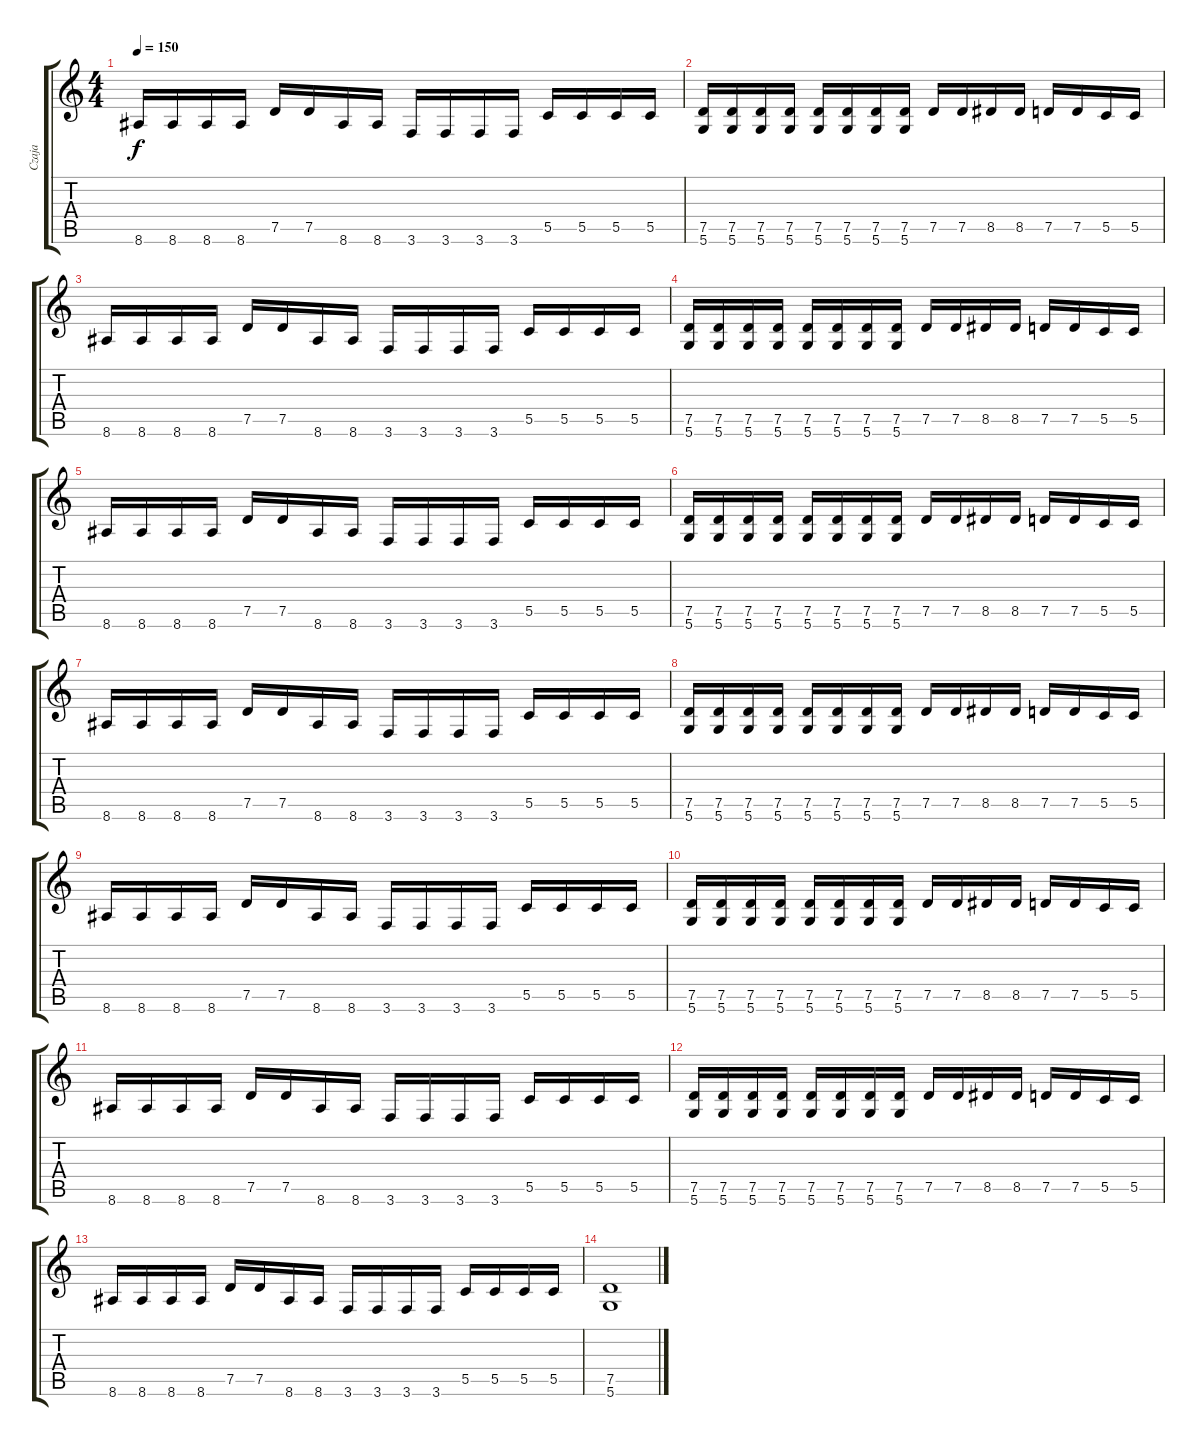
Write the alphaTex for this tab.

\track ("Czaja" "Czaja") {instrument distortionguitar}
\staff {score tabs}
\tuning (D4 A3 F3 C3 G2 D2) {hide}
\ts (4 4)
\tempo 150
\clef g2
\ks c
8.6.16{dy f} 8.6.16 8.6.16 8.6.16 7.5.16 7.5.16 8.6.16 8.6.16 3.6.16 3.6.16 3.6.16 3.6.16 5.5.16 5.5.16 5.5.16 5.5.16 |
(7.5 5.6).16 (7.5 5.6).16 (7.5 5.6).16 (7.5 5.6).16 (7.5 5.6).16 (7.5 5.6).16 (7.5 5.6).16 (7.5 5.6).16 7.5.16 7.5.16 8.5.16 8.5.16 7.5.16 7.5.16 5.5.16 5.5.16 |
8.6.16 8.6.16 8.6.16 8.6.16 7.5.16 7.5.16 8.6.16 8.6.16 3.6.16 3.6.16 3.6.16 3.6.16 5.5.16 5.5.16 5.5.16 5.5.16 |
(7.5 5.6).16 (7.5 5.6).16 (7.5 5.6).16 (7.5 5.6).16 (7.5 5.6).16 (7.5 5.6).16 (7.5 5.6).16 (7.5 5.6).16 7.5.16 7.5.16 8.5.16 8.5.16 7.5.16 7.5.16 5.5.16 5.5.16 |
8.6.16 8.6.16 8.6.16 8.6.16 7.5.16 7.5.16 8.6.16 8.6.16 3.6.16 3.6.16 3.6.16 3.6.16 5.5.16 5.5.16 5.5.16 5.5.16 |
(7.5 5.6).16 (7.5 5.6).16 (7.5 5.6).16 (7.5 5.6).16 (7.5 5.6).16 (7.5 5.6).16 (7.5 5.6).16 (7.5 5.6).16 7.5.16 7.5.16 8.5.16 8.5.16 7.5.16 7.5.16 5.5.16 5.5.16 |
8.6.16 8.6.16 8.6.16 8.6.16 7.5.16 7.5.16 8.6.16 8.6.16 3.6.16 3.6.16 3.6.16 3.6.16 5.5.16 5.5.16 5.5.16 5.5.16 |
(7.5 5.6).16 (7.5 5.6).16 (7.5 5.6).16 (7.5 5.6).16 (7.5 5.6).16 (7.5 5.6).16 (7.5 5.6).16 (7.5 5.6).16 7.5.16 7.5.16 8.5.16 8.5.16 7.5.16 7.5.16 5.5.16 5.5.16 |
8.6.16 8.6.16 8.6.16 8.6.16 7.5.16 7.5.16 8.6.16 8.6.16 3.6.16 3.6.16 3.6.16 3.6.16 5.5.16 5.5.16 5.5.16 5.5.16 |
(7.5 5.6).16 (7.5 5.6).16 (7.5 5.6).16 (7.5 5.6).16 (7.5 5.6).16 (7.5 5.6).16 (7.5 5.6).16 (7.5 5.6).16 7.5.16 7.5.16 8.5.16 8.5.16 7.5.16 7.5.16 5.5.16 5.5.16 |
8.6.16 8.6.16 8.6.16 8.6.16 7.5.16 7.5.16 8.6.16 8.6.16 3.6.16 3.6.16 3.6.16 3.6.16 5.5.16 5.5.16 5.5.16 5.5.16 |
(7.5 5.6).16 (7.5 5.6).16 (7.5 5.6).16 (7.5 5.6).16 (7.5 5.6).16 (7.5 5.6).16 (7.5 5.6).16 (7.5 5.6).16 7.5.16 7.5.16 8.5.16 8.5.16 7.5.16 7.5.16 5.5.16 5.5.16 |
8.6.16 8.6.16 8.6.16 8.6.16 7.5.16 7.5.16 8.6.16 8.6.16 3.6.16 3.6.16 3.6.16 3.6.16 5.5.16 5.5.16 5.5.16 5.5.16 |
(7.5 5.6).1
